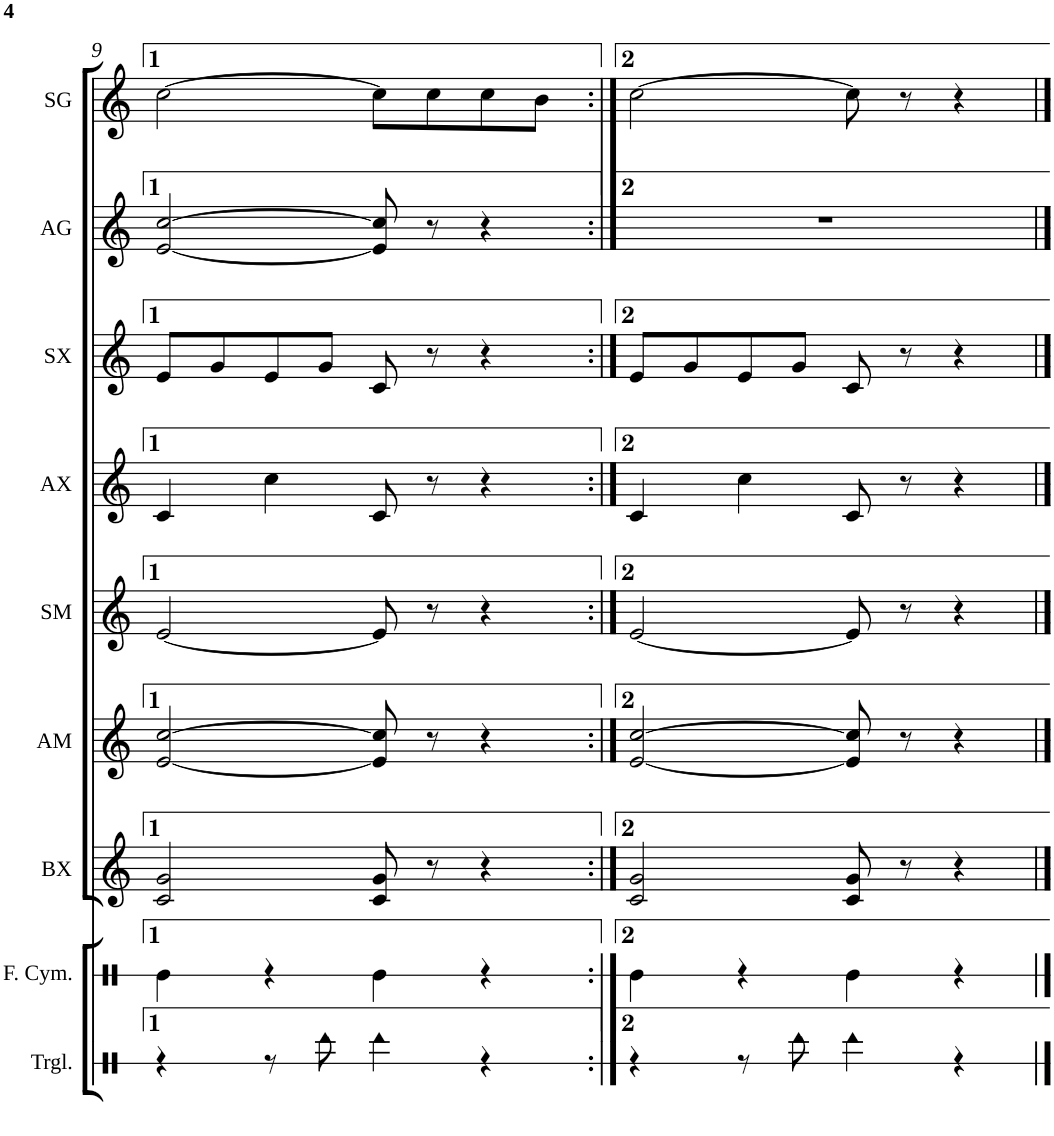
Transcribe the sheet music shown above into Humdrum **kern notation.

**kern	**kern	**kern	**kern	**kern	**kern	**kern	**kern	**kern
*part9	*part8	*part7	*part6	*part5	*part4	*part3	*part2	*part1
*staff9	*staff8	*staff7	*staff6	*staff5	*staff4	*staff3	*staff2	*staff1
*I"Triangle	*I"Finger Cymbals	*I"Bass Xylophone	*I"Alto Metallophone	*I"Soprano Metallophone	*I"Alto Xylophone	*I"Soprano Xylophone	*I"Alto Glockenspiel	*I"Soprano Glockenspiel
*I'Trgl.	*I'F. Cym.	*I'BX	*I'AM	*I'SM	*I'AX	*I'SX	*I'AG	*I'SG
!!LO:PB:g=z
*clefX	*clefX	*clefG2	*clefG2	*clefG2	*clefG2	*clefG2	*clefG2	*clefG2
*	*	*Trd7c12	*	*Trd-7c-12	*	*Trd-7c-12	*Trd-7c-12	*Trd-14c-24
*k[]	*k[]	*k[]	*k[]	*k[]	*k[]	*k[]	*k[]	*k[]
*M4/4	*M4/4	*M4/4	*M4/4	*M4/4	*M4/4	*M4/4	*M4/4	*M4/4
=9	=9	=9	=9	=9	=9	=9	=9	=9
4r	4Re\	2c/ 2g/	[2e/ [2cc/	[2e/	4c/	8e/L	[2e/ [2cc/	[2cc\
.	.	.	.	.	.	8g/	.	.
8r	4r	.	.	.	4cc\	8e/	.	.
!LO:N:head=solid	!	!	!	!	!	!	!	!
8Rcc\	.	.	.	.	.	8g/J	.	.
!LO:N:head=solid	!	!	!	!	!	!	!	!
4Rcc\	4Re\	8c/ 8g/	8e/] 8cc/]	8e/]	8c/	8c/	8e/] 8cc/]	8cc\L]
.	.	8r	8r	8r	8r	8r	8r	8cc\
4r	4r	4r	4r	4r	4r	4r	4r	8cc\
.	.	.	.	.	.	.	.	8b\J
=10:|!	=10:|!	=10:|!	=10:|!	=10:|!	=10:|!	=10:|!	=10:|!	=10:|!
4r	4Re\	2c/ 2g/	[2e/ [2cc/	[2e/	4c/	8e/L	1r	[2cc\
.	.	.	.	.	.	8g/	.	.
8r	4r	.	.	.	4cc\	8e/	.	.
!LO:N:head=solid	!	!	!	!	!	!	!	!
8Rcc\	.	.	.	.	.	8g/J	.	.
!LO:N:head=solid	!	!	!	!	!	!	!	!
4Rcc\	4Re\	8c/ 8g/	8e/] 8cc/]	8e/]	8c/	8c/	.	8cc\]
.	.	8r	8r	8r	8r	8r	.	8r
4r	4r	4r	4r	4r	4r	4r	.	4r
==	==	==	==	==	==	==	==	==
*-	*-	*-	*-	*-	*-	*-	*-	*-
